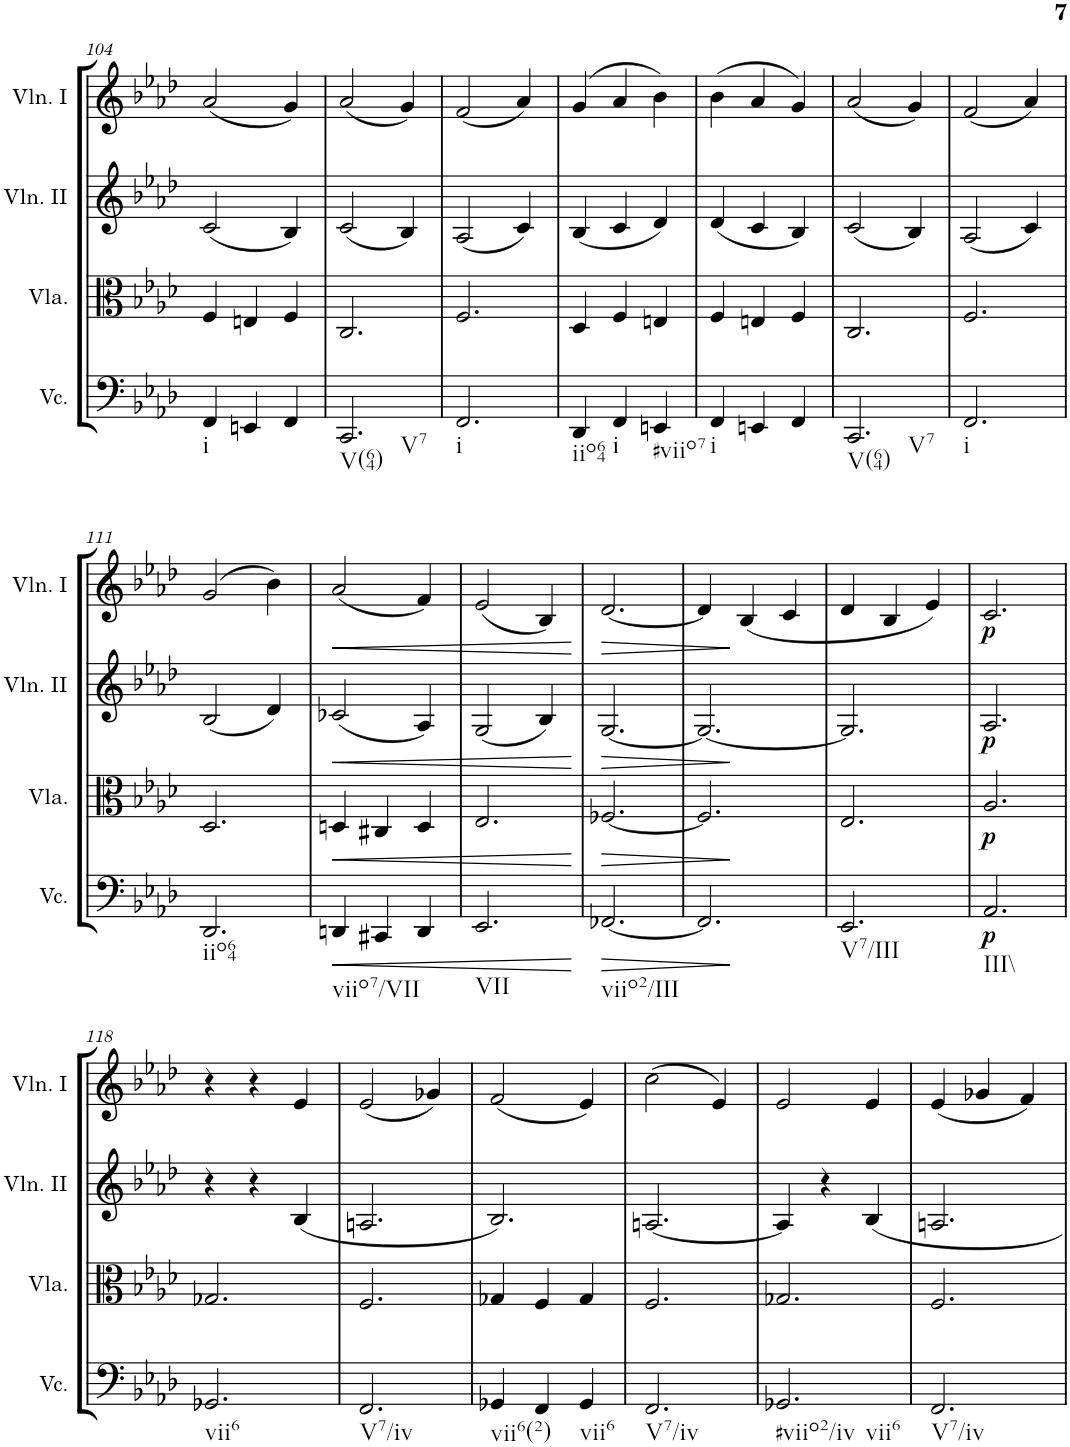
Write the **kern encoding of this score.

**kern	**dynam	**kern	**dynam	**kern	**dynam	**kern	**dynam
*part4	*part4	*part3	*part3	*part2	*part2	*part1	*part1
*staff4	*staff4	*staff3	*staff3	*staff2	*staff2	*staff1	*staff1
*I"Violoncello	*	*I"Viola	*	*I"Violino II	*	*I"Violino I	*
*I'Vc.	*	*I'Vla.	*	*I'Vln. II	*	*I'Vln. I	*
!!LO:PB:g=z
*clefF4	*	*clefC3	*	*clefG2	*	*clefG2	*
*k[b-e-a-d-]	*	*k[b-e-a-d-]	*	*k[b-e-a-d-]	*	*k[b-e-a-d-]	*
*M3/4	*	*M3/4	*	*M3/4	*	*M3/4	*
=104	=104	=104	=104	=104	=104	=104	=104
!LO:TX:b:t=i	!	!	!	!	!	!	!
4FF/	.	4F/	.	(2c/	.	(2a-/	.
4EEn/	.	4En/	.	.	.	.	.
4FF/	.	4F/	.	4B-/)	.	4g/)	.
=105	=105	=105	=105	=105	=105	=105	=105
!LO:TX:b:t=V(64)	!	!	!	!	!	!	!
!LO:TX:b:t=V7	!	!	!	!	!	!	!
2.CC/	.	2.C/	.	(2c/	.	(2a-/	.
.	.	.	.	4B-/)	.	4g/)	.
=106	=106	=106	=106	=106	=106	=106	=106
!LO:TX:b:t=i	!	!	!	!	!	!	!
2.FF/	.	2.F/	.	(2A-/	.	(2f/	.
.	.	.	.	4c/)	.	4a-/)	.
=107	=107	=107	=107	=107	=107	=107	=107
!LO:TX:b:t=iio64	!	!	!	!	!	!	!
4DD-/	.	4D-/	.	(4B-/	.	(4g/	.
!LO:TX:b:t=i	!	!	!	!	!	!	!
4FF/	.	4F/	.	4c/	.	4a-/	.
!LO:TX:b:t=#viio7	!	!	!	!	!	!	!
4EEn/	.	4En/	.	4d-/)	.	4b-\)	.
=108	=108	=108	=108	=108	=108	=108	=108
!LO:TX:b:t=i	!	!	!	!	!	!	!
4FF/	.	4F/	.	(4d-/	.	(4b-\	.
4EEn/	.	4En/	.	4c/	.	4a-/	.
4FF/	.	4F/	.	4B-/)	.	4g/)	.
=109	=109	=109	=109	=109	=109	=109	=109
!LO:TX:b:t=V(64)	!	!	!	!	!	!	!
!LO:TX:b:t=V7	!	!	!	!	!	!	!
2.CC/	.	2.C/	.	(2c/	.	(2a-/	.
.	.	.	.	4B-/)	.	4g/)	.
=110	=110	=110	=110	=110	=110	=110	=110
!LO:TX:b:t=i	!	!	!	!	!	!	!
2.FF/	.	2.F/	.	(2A-/	.	(2f/	.
.	.	.	.	4c/)	.	4a-/)	.
!!LO:LB:g=z
=111	=111	=111	=111	=111	=111	=111	=111
!LO:TX:b:t=iio64	!	!	!	!	!	!	!
2.DD-/	.	2.D-/	.	(2B-/	.	(2g/	.
.	.	.	.	4d-/)	.	4b-\)	.
=112	=112	=112	=112	=112	=112	=112	=112
!LO:TX:b:t=viio7/VII	!	!	!	!	!	!	!
!	!LO:HP:b	!	!LO:HP:b	!	!LO:HP:b	!	!LO:HP:b
4DDn/	<	4Dn/	<	(2c-X/	<	(2a-/	<
4CC#X/	.	4C#X/	.	.	.	.	.
4DD/	.	4D/	.	4A-/)	.	4f/)	.
=113	=113	=113	=113	=113	=113	=113	=113
!LO:TX:b:t=VII	!	!	!	!	!	!	!
2.EE-/	.	2.E-/	.	(2G/	.	(2e-/	.
.	.	.	.	4B-/)	.	4B-/)	.
.	[	.	[	.	[	.	[
=114	=114	=114	=114	=114	=114	=114	=114
!LO:TX:b:t=viio2/III	!	!	!	!	!	!	!
!	!LO:HP:b	!	!LO:HP:b	!	!LO:HP:b	!	!LO:HP:b
[2.FF-X/	>	[2.F-X/	>	[2.G/	>	[2.d-/	>
=115	=115	=115	=115	=115	=115	=115	=115
*^	*	*^	*	*^	*	*	*
2.FF-/]	4ryy	.	2.F-/]	4ryy	.	2.G/_	4ryy	.	4d-/]	.
.	2ryy	]	.	2ryy	]	.	2ryy	]	(<4B-/	]
.	.	.	.	.	.	.	.	.	4c/	.
*v	*v	*	*	*	*	*v	*v	*	*	*
*	*	*v	*v	*	*	*	*	*
=116	=116	=116	=116	=116	=116	=116	=116
!LO:TX:b:t=V7/III	!	!	!	!	!	!	!
2.EE-/	.	2.E-/	.	2.G/]	.	4d-/	.
.	.	.	.	.	.	4B-/	.
.	.	.	.	.	.	4e-/)	.
=117	=117	=117	=117	=117	=117	=117	=117
!LO:TX:b:t=III\\	!	!	!	!	!	!	!
!	!LO:DY:b	!	!LO:DY:b	!	!LO:DY:b	!	!LO:DY:b
2.AA-/	p	2.A-/	p	2.A-/	p	2.c/	p
!!LO:LB:g=z
=118	=118	=118	=118	=118	=118	=118	=118
!LO:TX:b:t=vii6	!	!	!	!	!	!	!
2.GG-X/	.	2.G-X/	.	4r	.	4r	.
.	.	.	.	4r	.	4r	.
.	.	.	.	(<4B-/	.	4e-/	.
=119	=119	=119	=119	=119	=119	=119	=119
!LO:TX:b:t=V7/iv	!	!	!	!	!	!	!
2.FF/	.	2.F/	.	2.An/	.	(2e-/	.
.	.	.	.	.	.	4g-X/)	.
=120	=120	=120	=120	=120	=120	=120	=120
!LO:TX:b:t=vii6(2)	!	!	!	!	!	!	!
4GG-X/	.	4G-X/	.	2.B-/)	.	(2f/	.
4FF/	.	4F/	.	.	.	.	.
!LO:TX:b:t=vii6	!	!	!	!	!	!	!
4GG-/	.	4G-/	.	.	.	4e-/)	.
=121	=121	=121	=121	=121	=121	=121	=121
!LO:TX:b:t=V7/iv	!	!	!	!	!	!	!
2.FF/	.	2.F/	.	[2.An/	.	(2cc\	.
.	.	.	.	.	.	4e-/)	.
=122	=122	=122	=122	=122	=122	=122	=122
!LO:TX:b:t=#viio2/iv	!	!	!	!	!	!	!
!LO:TX:b:t=vii6	!	!	!	!	!	!	!
2.GG-X/	.	2.G-X/	.	4A/]	.	2e-/	.
.	.	.	.	4r	.	.	.
.	.	.	.	4B-/	.	4e-/	.
=123	=123	=123	=123	=123	=123	=123	=123
!LO:TX:b:t=V7/iv	!	!	!	!	!	!	!
2.FF/	.	2.F/	.	2.An/	.	(4e-/	.
.	.	.	.	.	.	4g-X/	.
.	.	.	.	.	.	4f/)	.
=	=	=	=	=	=	=	=
*-	*-	*-	*-	*-	*-	*-	*-
